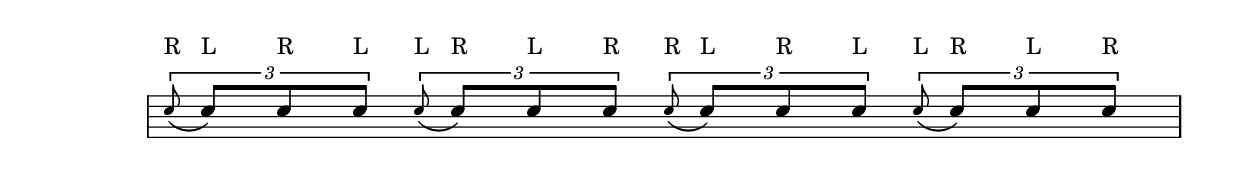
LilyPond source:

\version "2.22.1"

rudiment = \drummode {
  \repeat unfold 2 {
    \tuplet 3/2 { \grace sn8^"R"(sn8^"L") sn8^"R" sn8^"L" } \tuplet 3/2 { \grace sn8^"L"(sn8^"R") sn8^"L" sn8^"R" }
  }
}

\score {
  <<
    \new DrumStaff <<
      \new DrumVoice {
        \override Score.SystemStartBar.collapse-height = #-inf.0
        \omit Staff.TimeSignature
        \omit Staff.Clef
        \override TextScript.Y-offset = 6
        \stemUp
        \rudiment
      }
    >>
  >>

  \layout {
    ragged-last = ##f
  }
}